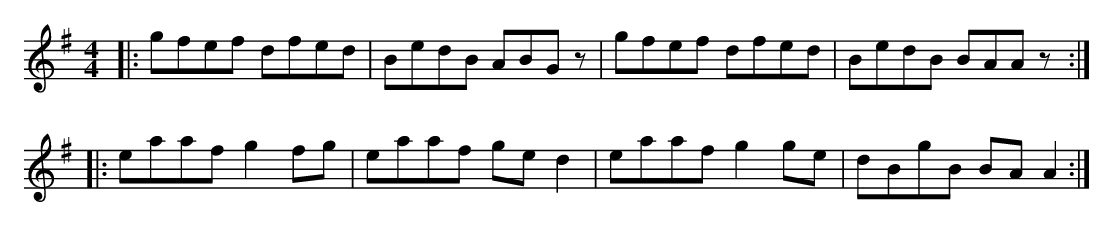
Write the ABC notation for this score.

X:1
M:4/4
K:Ador
|:gfef dfed|BedB ABGz|gfef dfed|BedB BAAz:|
|:eaaf g2 fg|eaaf ge d2|eaaf g2 ge|dBgB BA A2:|
